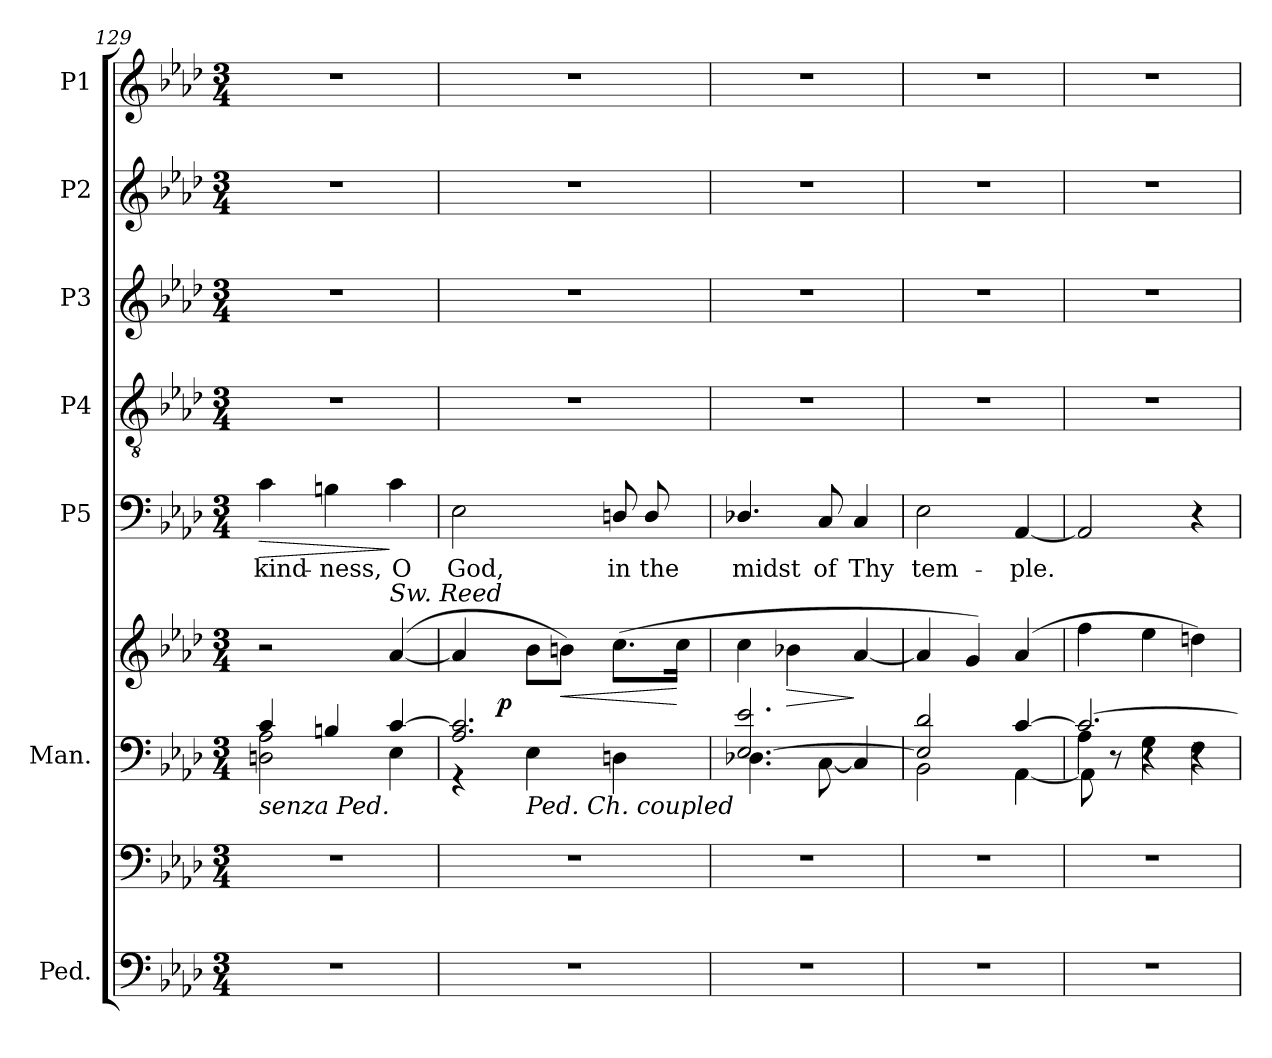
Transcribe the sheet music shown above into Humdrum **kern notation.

**kern	**kern	**kern	**kern	**dynam	**kern	**text	**dynam	**kern	**kern	**kern	**kern
*part7	*part7	*part6	*part6	*part6	*part5	*part5	*part5	*part4	*part3	*part2	*part1
*staff9	*staff8	*staff7	*staff6	*staff6/7	*staff5	*staff5	*staff5	*staff4	*staff3	*staff2	*staff1
*I"Ped.	*	*I"Man.	*	*	*I"P5	*	*	*I"P4	*I"P3	*I"P2	*I"P1
*I'Ped.	*	*	*	*	*	*	*	*	*	*	*
*clefF4	*clefF4	*clefF4	*clefG2	*	*clefF4	*	*	*clefGv2	*clefG2	*clefG2	*clefG2
*	*	*	*	*	*	*	*	*ITrd7c12	*	*	*
*k[b-e-a-d-]	*k[b-e-a-d-]	*k[b-e-a-d-]	*k[b-e-a-d-]	*	*k[b-e-a-d-]	*	*	*k[b-e-a-d-]	*k[b-e-a-d-]	*k[b-e-a-d-]	*k[b-e-a-d-]
*A-:	*A-:	*A-:	*A-:	*	*A-:	*	*	*A-:	*A-:	*A-:	*A-:
*M3/4	*M3/4	*M3/4	*M3/4	*	*M3/4	*	*	*M3/4	*M3/4	*M3/4	*M3/4
=129	=129	=129	=129	=129	=129	=129	=129	=129	=129	=129	=129
!LO:N:vis=1	!LO:N:vis=1	!	!	!	!	!	!	!	!	!	!
*	*	*^	*	*	*	*	*	*	*	*	*
!	!	!LO:TX:b:i:t=senza Ped.	!	!	!	!	!	!	!	!	!	!
!	!	!	!	!	!	!	!LO:LY:b:color=#000000	!LO:HP:b	!LO:N:vis=1	!LO:N:vis=1	!LO:N:vis=1	!LO:N:vis=1
2.r	2.r	4ci/	2Dni\ 2A-i	2r	.	4ci\	kind-	>	2.r	2.r	2.r	2.r
!	!	!	!	!	!	!	!LO:LY:b:color=#000000	!	!	!	!	!
.	.	4Bni/	.	.	.	4Bni\	-ness,	.	.	.	.	.
!	!	!	!	!LO:TX:a:i:t=Sw. Reed	!	!	!	!	!	!	!	!
!	!	!	!	!	!	!	!LO:LY:b:color=#000000	!	!	!	!	!
.	.	[4ci/	4E-i\	([4a-i/	.	4ci\	O	]	.	.	.	.
=130	=130	=130	=130	=130	=130	=130	=130	=130	=130	=130	=130	=130
!LO:N:vis=1	!LO:N:vis=1	!	!	!	!	!	!	!	!	!	!	!
!	!	!	!	!	!	!	!LO:LY:b:color=#000000	!	!LO:N:vis=1	!LO:N:vis=1	!LO:N:vis=1	!LO:N:vis=1
*	*	*	*^	*^	*	*^	*	*	*	*	*	*^
2.r	2.r	2.A-i/ 2.ci]	4r	8ryy	4a-i/]	4ryy	.	2E-i\	4ryy	God,	.	2.r	2.r	2.r	2.r	4ryy
.	.	.	.	64ryy	.	.	.	.	.	.	.	.	.	.	.	.
.	.	.	.	256ryy	.	.	.	.	.	.	.	.	.	.	.	.
.	.	.	.	2ryy	.	.	p	.	.	.	.	.	.	.	.	.
!	!	!	!LO:TX:b:i:t=Ped. Ch. coupled	!	!	!	!	!	!	!	!	!	!	!	!	!
.	.	.	4E-i\	.	8b-i\L	8ryy	.	.	8ryy	.	.	.	.	.	.	8ryy
!	!	!	!	!	!	!	!LO:HP:b	!	!	!	!	!	!	!	!	!
.	.	.	.	.	8bni\J)	32ryy	<	.	32ryy	.	.	.	.	.	.	32ryy
.	.	.	.	.	.	64ryy	.	.	64ryy	.	.	.	.	.	.	64ryy
.	.	.	.	.	.	128ryy	.	.	128ryy	.	.	.	.	.	.	128ryy
.	.	.	.	.	.	1024ryy	.	.	1024ryy	.	.	.	.	.	.	1024ryy
.	.	.	.	.	.	4ryy	.	.	4ryy	.	.	.	.	.	.	4ryy
!	!	!	!	!	!	!	!	!	!	!LO:LY:b:color=#000000	!	!	!	!	!	!
.	.	.	4Dni\	.	(8.cci\L	.	.	8Dni/	.	in	.	.	.	.	.	.
!	!	!	!	!	!	!	!	!	!	!LO:LY:b:color=#000000	!	!	!	!	!	!
.	.	.	.	.	.	.	.	8Di/	.	the	.	.	.	.	.	.
.	.	.	.	16ryy	.	.	.	.	.	.	.	.	.	.	.	.
.	.	.	.	.	.	16ryy	.	.	16ryy	.	.	.	.	.	.	16ryy
.	.	.	.	.	16cci\Jk	.	[	.	.	.	.	.	.	.	.	.
.	.	.	.	32ryy	.	.	.	.	.	.	.	.	.	.	.	.
.	.	.	.	128.ryy	.	.	.	.	.	.	.	.	.	.	.	.
.	.	.	.	.	.	256..ryy	.	.	256..ryy	.	.	.	.	.	.	256..ryy
!!LO:LB:g=z
=131	=131	=131	=131	=131	=131	=131	=131	=131	=131	=131	=131	=131	=131	=131	=131	=131
!LO:N:vis=1	!LO:N:vis=1	!	!	!	!	!	!	!	!	!	!	!	!	!	!	!
*	*	*	*v	*v	*	*	*	*v	*v	*	*	*	*	*	*v	*v
*	*	*	*	*v	*v	*	*	*	*	*	*	*	*
*	*	*	*^	*^	*	*^	*	*	*	*	*	*^
!	!	!	!	!	!	!	!	!	!	!LO:LY:b:color=#000000	!	!LO:N:vis=1	!LO:N:vis=1	!LO:N:vis=1	!LO:N:vis=1	!
*	*	*	*v	*v	*	*	*	*v	*v	*	*	*	*	*	*v	*v
*	*	*	*	*v	*v	*	*	*	*	*	*	*	*
2.r	2.r	[2.E-i/ 2.e-i	4.D-Xi\	4cci\	.	4.D-Xi/	midst	.	2.r	2.r	2.r	2.r
!	!	!	!	!	!LO:HP:b	!	!	!	!	!	!	!
.	.	.	.	4b-Xi\	>	.	.	.	.	.	.	.
!	!	!	!	!	!	!	!LO:LY:b:color=#000000	!	!	!	!	!
.	.	.	[8Ci\	.	.	8Ci/	of	.	.	.	.	.
!	!	!	!	!	!	!	!LO:LY:b:color=#000000	!	!	!	!	!
.	.	.	4Ci/]	[4a-i/	]	4Ci/	Thy	.	.	.	.	.
=132	=132	=132	=132	=132	=132	=132	=132	=132	=132	=132	=132	=132
!LO:N:vis=1	!LO:N:vis=1	!	!	!	!	!	!	!	!	!	!	!
!	!	!	!	!	!	!	!LO:LY:b:color=#000000	!	!LO:N:vis=1	!LO:N:vis=1	!LO:N:vis=1	!LO:N:vis=1
2.r	2.r	2E-i/] 2d-i	2BB-i\	4a-i/]	.	2E-i\	tem-	.	2.r	2.r	2.r	2.r
.	.	.	.	4gi/)	.	.	.	.	.	.	.	.
!	!	!	!	!	!	!	!LO:LY:b:color=#000000	!	!	!	!	!
.	.	[4ci/	[4AA-i\	(4a-i/	.	[4AA-i/	-ple.	.	.	.	.	.
=133	=133	=133	=133	=133	=133	=133	=133	=133	=133	=133	=133	=133
!LO:N:vis=1	!LO:N:vis=1	!	!	!	!	!	!	!	!LO:N:vis=1	!LO:N:vis=1	!LO:N:vis=1	!LO:N:vis=1
*	*	*	*^	*	*	*	*	*	*	*	*	*
2.r	2.r	2.ci/_	4A-i\	8AA-i\]	4ffi\	.	2AA-i/]	.	.	2.r	2.r	2.r	2.r
.	.	.	.	8r	.	.	.	.	.	.	.	.	.
.	.	.	4Gi\	4r	4ee-i\	.	.	.	.	.	.	.	.
.	.	.	4Fi\	4r	4ddni\)	.	4r	.	.	.	.	.	.
*	*	*v	*v	*v	*	*	*	*	*	*	*	*	*
=	=	=	=	=	=	=	=	=	=	=	=
*-	*-	*-	*-	*-	*-	*-	*-	*-	*-	*-	*-
